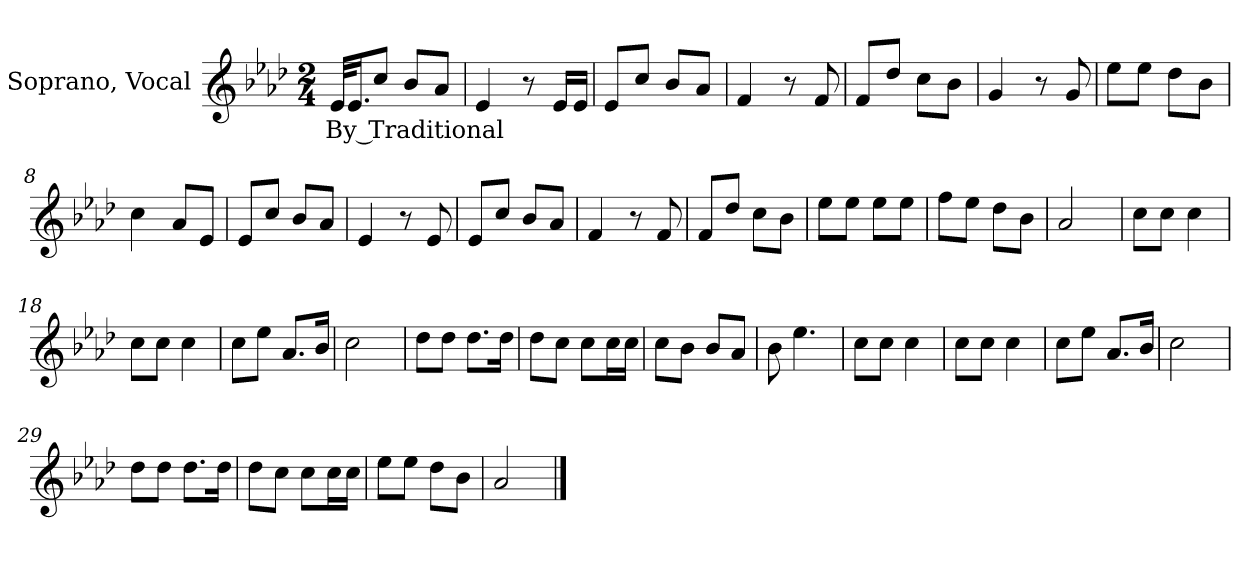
**kern	**text
*part1	*part1
*staff1	*staff1
*I"Soprano, Vocal	*
*I'S.	*
*clefG2	*
*k[b-e-a-d-]	*
*M2/4	*
*MM120	*
=1	=1
!	!LO:LY:b
32e-/KLL	By Traditional
16.e-/J	.
8cc/J	.
8b-/L	.
8a-/J	.
=2	=2
4e-/	.
8r	.
16e-/LL	.
16e-/JJ	.
=3	=3
8e-/L	.
8cc/J	.
8b-/L	.
8a-/J	.
=4	=4
4f/	.
8r	.
8f/	.
=5	=5
8f/L	.
8dd-/J	.
8cc\L	.
8b-\J	.
=6	=6
4g/	.
8r	.
8g/	.
=7	=7
8ee-\L	.
8ee-\J	.
8dd-\L	.
8b-\J	.
=8	=8
4cc\	.
8a-/L	.
8e-/J	.
=9	=9
8e-/L	.
8cc/J	.
8b-/L	.
8a-/J	.
!!LO:LB:g=z
=10	=10
4e-/	.
8r	.
8e-/	.
=11	=11
8e-/L	.
8cc/J	.
8b-/L	.
8a-/J	.
=12	=12
4f/	.
8r	.
8f/	.
=13	=13
8f/L	.
8dd-/J	.
8cc\L	.
8b-\J	.
=14	=14
8ee-\L	.
8ee-\J	.
8ee-\L	.
8ee-\J	.
=15	=15
8ff\L	.
8ee-\J	.
8dd-\L	.
8b-\J	.
=16	=16
2a-/	.
=17	=17
8cc\L	.
8cc\J	.
4cc\	.
=18	=18
8cc\L	.
8cc\J	.
4cc\	.
=19	=19
8cc\L	.
8ee-\J	.
8.a-/L	.
16b-/Jk	.
=20	=20
2cc\	.
!!LO:LB:g=z
=21	=21
8dd-\L	.
8dd-\J	.
8.dd-\L	.
16dd-\Jk	.
=22	=22
8dd-\L	.
8cc\J	.
8cc\L	.
16cc\L	.
16cc\JJ	.
=23	=23
8cc\L	.
8b-\J	.
8b-/L	.
8a-/J	.
=24	=24
8b-\	.
4.ee-\	.
=25	=25
8cc\L	.
8cc\J	.
4cc\	.
=26	=26
8cc\L	.
8cc\J	.
4cc\	.
=27	=27
8cc\L	.
8ee-\J	.
8.a-/L	.
16b-/Jk	.
=28	=28
2cc\	.
=29	=29
8dd-\L	.
8dd-\J	.
8.dd-\L	.
16dd-\Jk	.
=30	=30
8dd-\L	.
8cc\J	.
8cc\L	.
16cc\L	.
16cc\JJ	.
!!LO:LB:g=z
=31	=31
8ee-\L	.
8ee-\J	.
8dd-\L	.
8b-\J	.
=32	=32
2a-/	.
==	==
*-	*-
